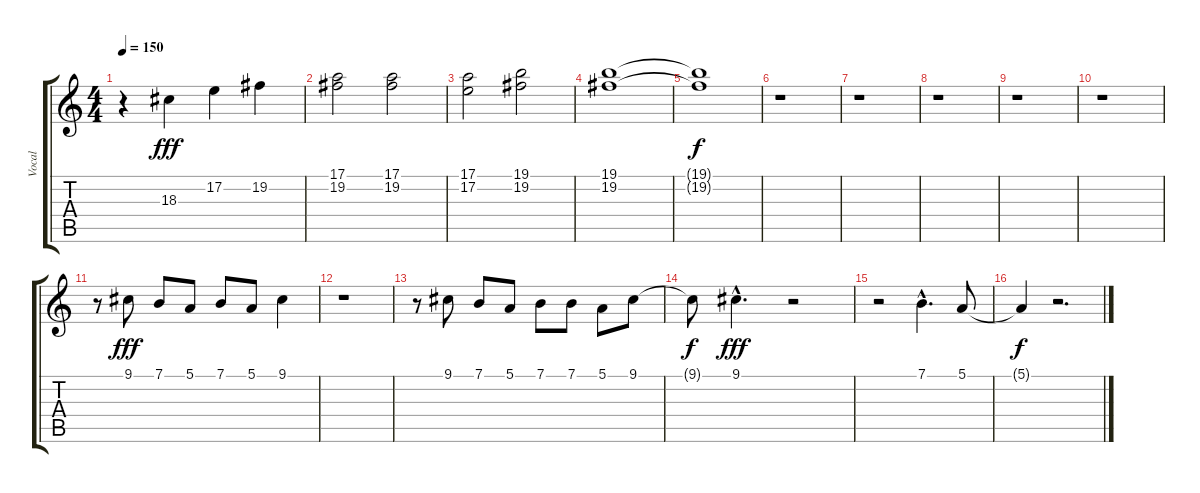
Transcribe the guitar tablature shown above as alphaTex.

\track ("Vocal" "Vocal") {instrument altosax}
\staff {score tabs}
\tuning (E4 B3 G3 D3 A2 E2) {hide}
\ts (4 4)
\tempo 150
\clef g2
\ks c
r.4{dy fff} 18.3.4 17.2.4 19.2.4 |
(17.1 19.2).2 (17.1 19.2).2 |
(17.1 17.2).2 (19.1 19.2).2 |
(19.1 19.2).1 |
(19.1{t} 19.2{t}).1{dy f} |
r.1 |
r.1 |
r.1 |
r.1 |
r.1 |
r.8 9.1.8{dy fff} 7.1.8 5.1.8 7.1.8 5.1.8 9.1.4 |
r.1 |
r.8 9.1.8 7.1.8 5.1.8 7.1.8 7.1.8 5.1.8 9.1.8 |
9.1{t}.8{dy f} 9.1{hac}.4{d dy fff} r.2 |
r.2 7.1{hac}.4{d} 5.1.8 |
5.1{t}.4{dy f} r.2{d}
